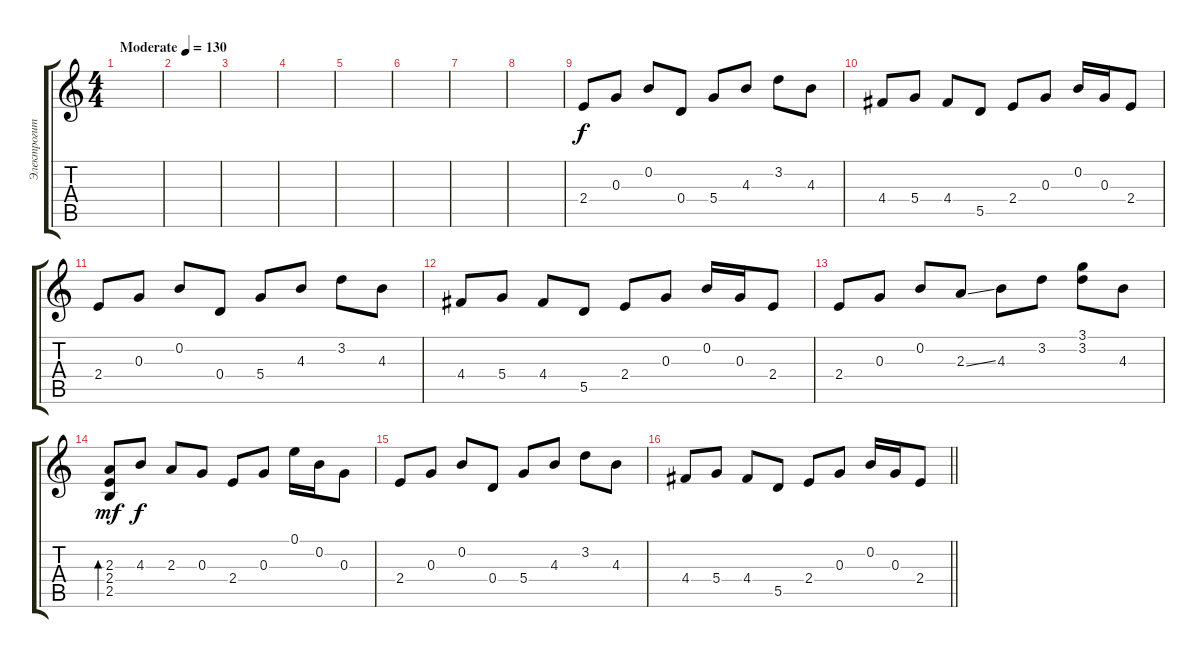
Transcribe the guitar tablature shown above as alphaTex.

\track ("Электрогит" "Электрогит") {instrument electricguitarclean}
\staff {score tabs}
\tuning (E4 B3 G3 D3 A2 E2) {hide}
\ts (4 4)
\tempo (130 "Moderate")
\clef g2
\ks c
|
|
|
|
|
|
|
|
2.4.8 0.3.8 0.2.8 0.4.8 5.4.8 4.3.8 3.2.8 4.3.8 |
4.4.8 5.4.8 4.4.8 5.5.8 2.4.8 0.3.8 0.2.16 0.3.16 2.4.8 |
2.4.8 0.3.8 0.2.8 0.4.8 5.4.8 4.3.8 3.2.8 4.3.8 |
4.4.8 5.4.8 4.4.8 5.5.8 2.4.8 0.3.8 0.2.16 0.3.16 2.4.8 |
2.4.8 0.3.8 0.2.8 2.3{ss}.8 4.3.8 3.2.8 (3.1 3.2).8 4.3.8 |
(2.3 2.4 2.5).8{bd 120 dy mf} 4.3.8{dy f} 2.3.8 0.3.8 2.4.8 0.3.8 0.1.16 0.2.16 0.3.8 |
2.4.8 0.3.8 0.2.8 0.4.8 5.4.8 4.3.8 3.2.8 4.3.8 |
\barLineRight lightlight
4.4.8 5.4.8 4.4.8 5.5.8 2.4.8 0.3.8 0.2.16 0.3.16 2.4.8
